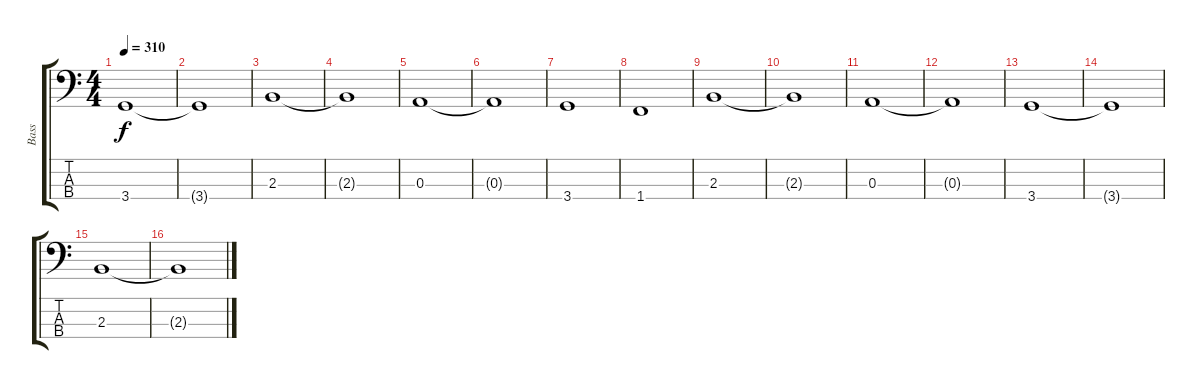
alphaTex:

\track ("Bass" "Bass") {instrument electricbassfinger}
\staff {score tabs}
\tuning (G2 D2 A1 E1) {hide}
\ts (4 4)
\tempo 310
\clef f4
\ks c
3.4.1{dy f} |
3.4{t}.1 |
2.3.1 |
2.3{t}.1 |
0.3.1 |
0.3{t}.1 |
3.4.1 |
1.4.1 |
2.3.1 |
2.3{t}.1 |
0.3.1 |
0.3{t}.1 |
3.4.1 |
3.4{t}.1 |
2.3.1 |
2.3{t}.1
